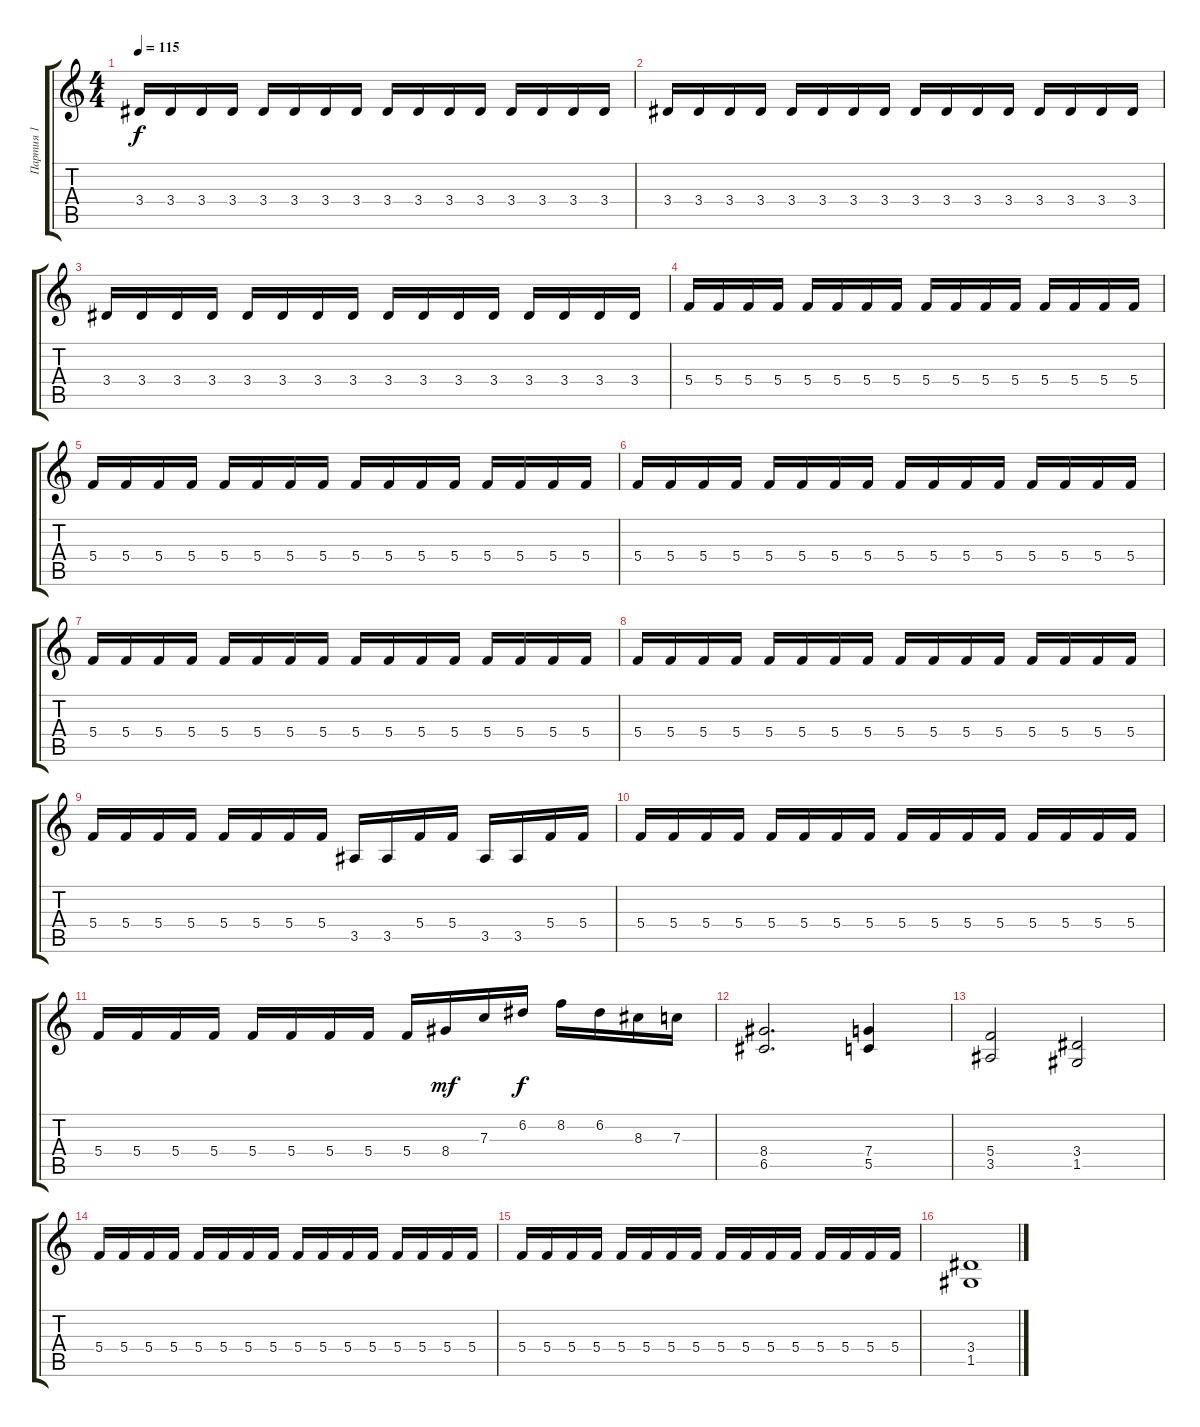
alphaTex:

\track ("Партия 1" "Партия 1") {instrument overdrivenguitar}
\staff {score tabs}
\tuning (D4 A3 F3 C3 G2 D2) {hide}
\ts (4 4)
\tempo 115
\clef g2
\ks c
3.4.16{dy f} 3.4.16 3.4.16 3.4.16 3.4.16 3.4.16 3.4.16 3.4.16 3.4.16 3.4.16 3.4.16 3.4.16 3.4.16 3.4.16 3.4.16 3.4.16 |
3.4.16 3.4.16 3.4.16 3.4.16 3.4.16 3.4.16 3.4.16 3.4.16 3.4.16 3.4.16 3.4.16 3.4.16 3.4.16 3.4.16 3.4.16 3.4.16 |
3.4.16 3.4.16 3.4.16 3.4.16 3.4.16 3.4.16 3.4.16 3.4.16 3.4.16 3.4.16 3.4.16 3.4.16 3.4.16 3.4.16 3.4.16 3.4.16 |
\section ("" "")
5.4.16 5.4.16 5.4.16 5.4.16 5.4.16 5.4.16 5.4.16 5.4.16 5.4.16 5.4.16 5.4.16 5.4.16 5.4.16 5.4.16 5.4.16 5.4.16 |
5.4.16 5.4.16 5.4.16 5.4.16 5.4.16 5.4.16 5.4.16 5.4.16 5.4.16 5.4.16 5.4.16 5.4.16 5.4.16 5.4.16 5.4.16 5.4.16 |
5.4.16 5.4.16 5.4.16 5.4.16 5.4.16 5.4.16 5.4.16 5.4.16 5.4.16 5.4.16 5.4.16 5.4.16 5.4.16 5.4.16 5.4.16 5.4.16 |
5.4.16 5.4.16 5.4.16 5.4.16 5.4.16 5.4.16 5.4.16 5.4.16 5.4.16 5.4.16 5.4.16 5.4.16 5.4.16 5.4.16 5.4.16 5.4.16 |
5.4.16 5.4.16 5.4.16 5.4.16 5.4.16 5.4.16 5.4.16 5.4.16 5.4.16 5.4.16 5.4.16 5.4.16 5.4.16 5.4.16 5.4.16 5.4.16 |
5.4.16 5.4.16 5.4.16 5.4.16 5.4.16 5.4.16 5.4.16 5.4.16 3.5.16 3.5.16 5.4.16 5.4.16 3.5.16 3.5.16 5.4.16 5.4.16 |
5.4.16 5.4.16 5.4.16 5.4.16 5.4.16 5.4.16 5.4.16 5.4.16 5.4.16 5.4.16 5.4.16 5.4.16 5.4.16 5.4.16 5.4.16 5.4.16 |
5.4.16 5.4.16 5.4.16 5.4.16 5.4.16 5.4.16 5.4.16 5.4.16 5.4.16 8.4.16{dy mf} 7.3.16 6.2.16{dy f} 8.2.16 6.2.16 8.3.16 7.3.16 |
\section ("" "")
(8.4 6.5).2{d} (7.4 5.5).4 |
(5.4 3.5).2 (3.4 1.5).2 |
5.4.16 5.4.16 5.4.16 5.4.16 5.4.16 5.4.16 5.4.16 5.4.16 5.4.16 5.4.16 5.4.16 5.4.16 5.4.16 5.4.16 5.4.16 5.4.16 |
5.4.16 5.4.16 5.4.16 5.4.16 5.4.16 5.4.16 5.4.16 5.4.16 5.4.16 5.4.16 5.4.16 5.4.16 5.4.16 5.4.16 5.4.16 5.4.16 |
(3.4 1.5).1
